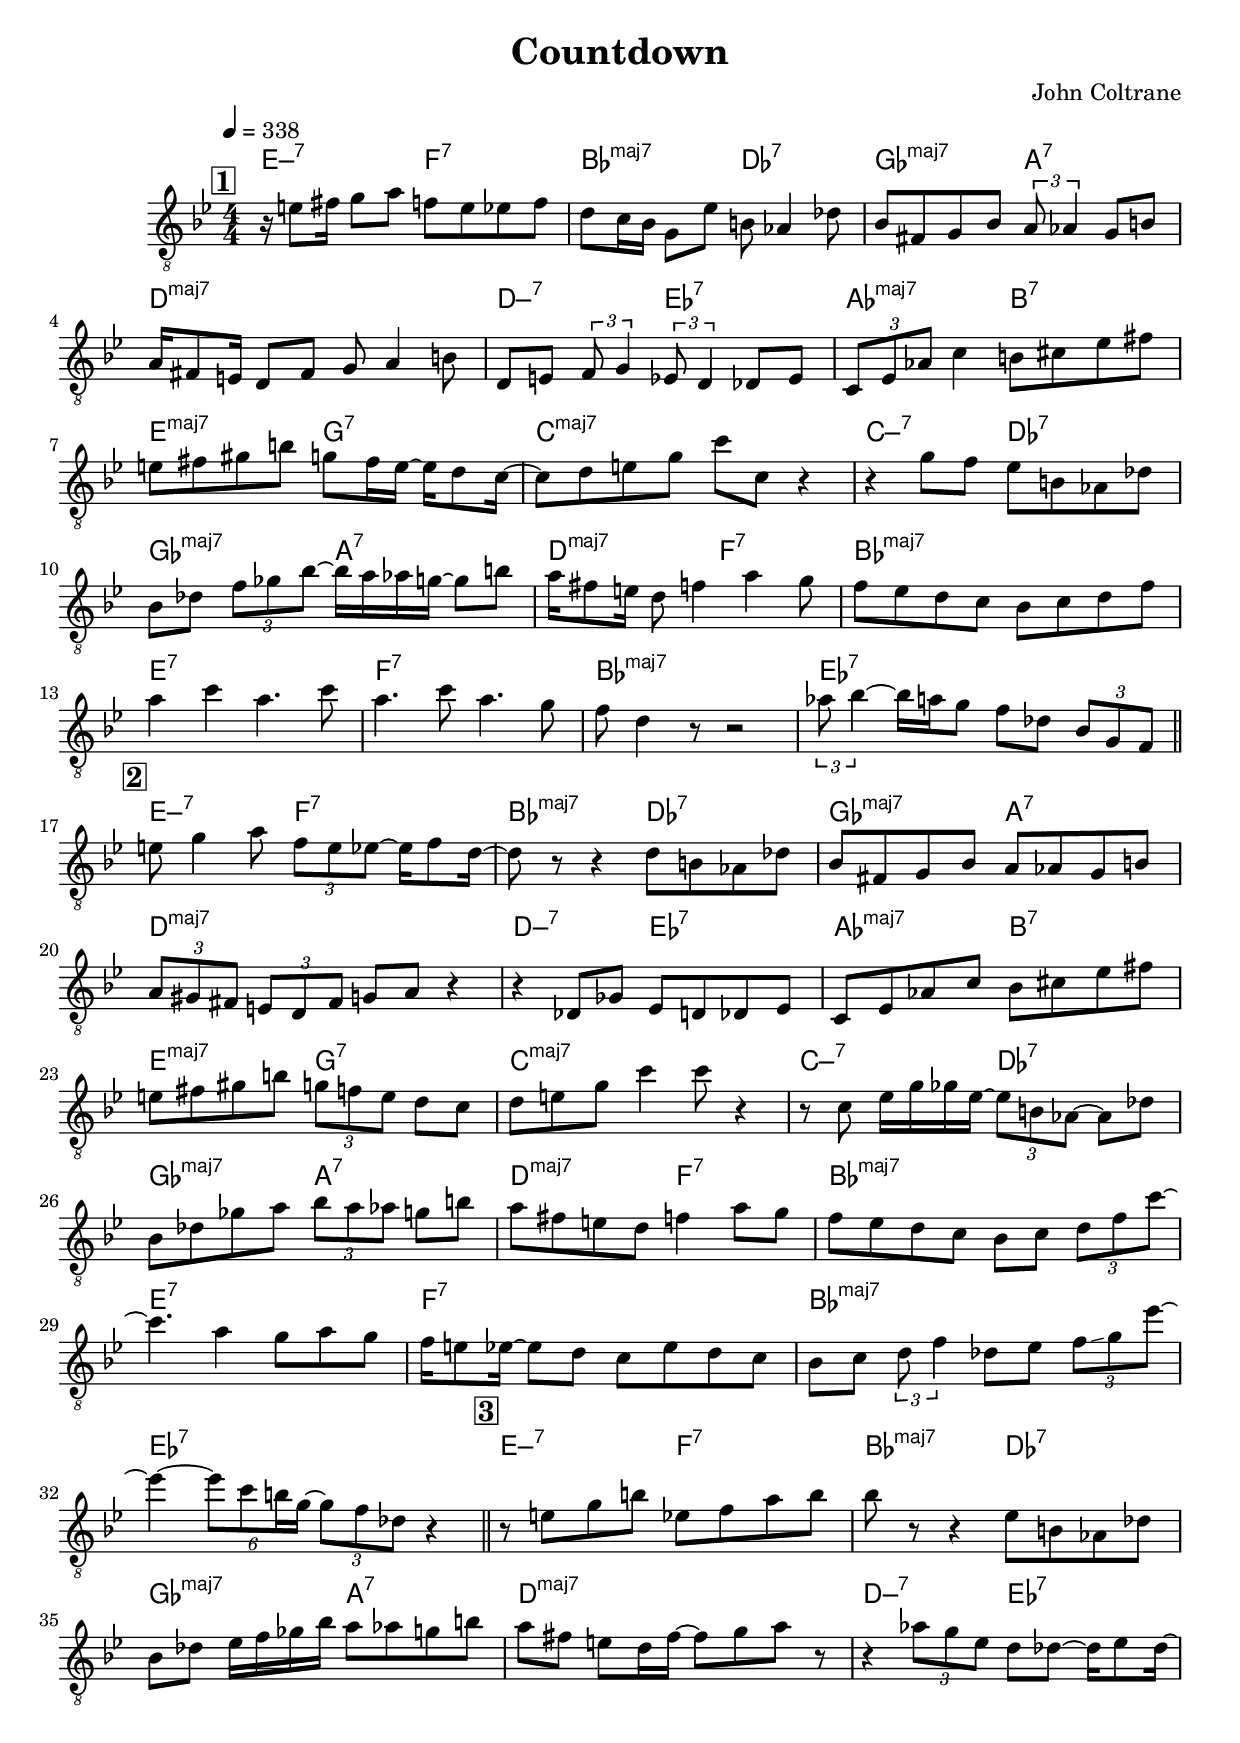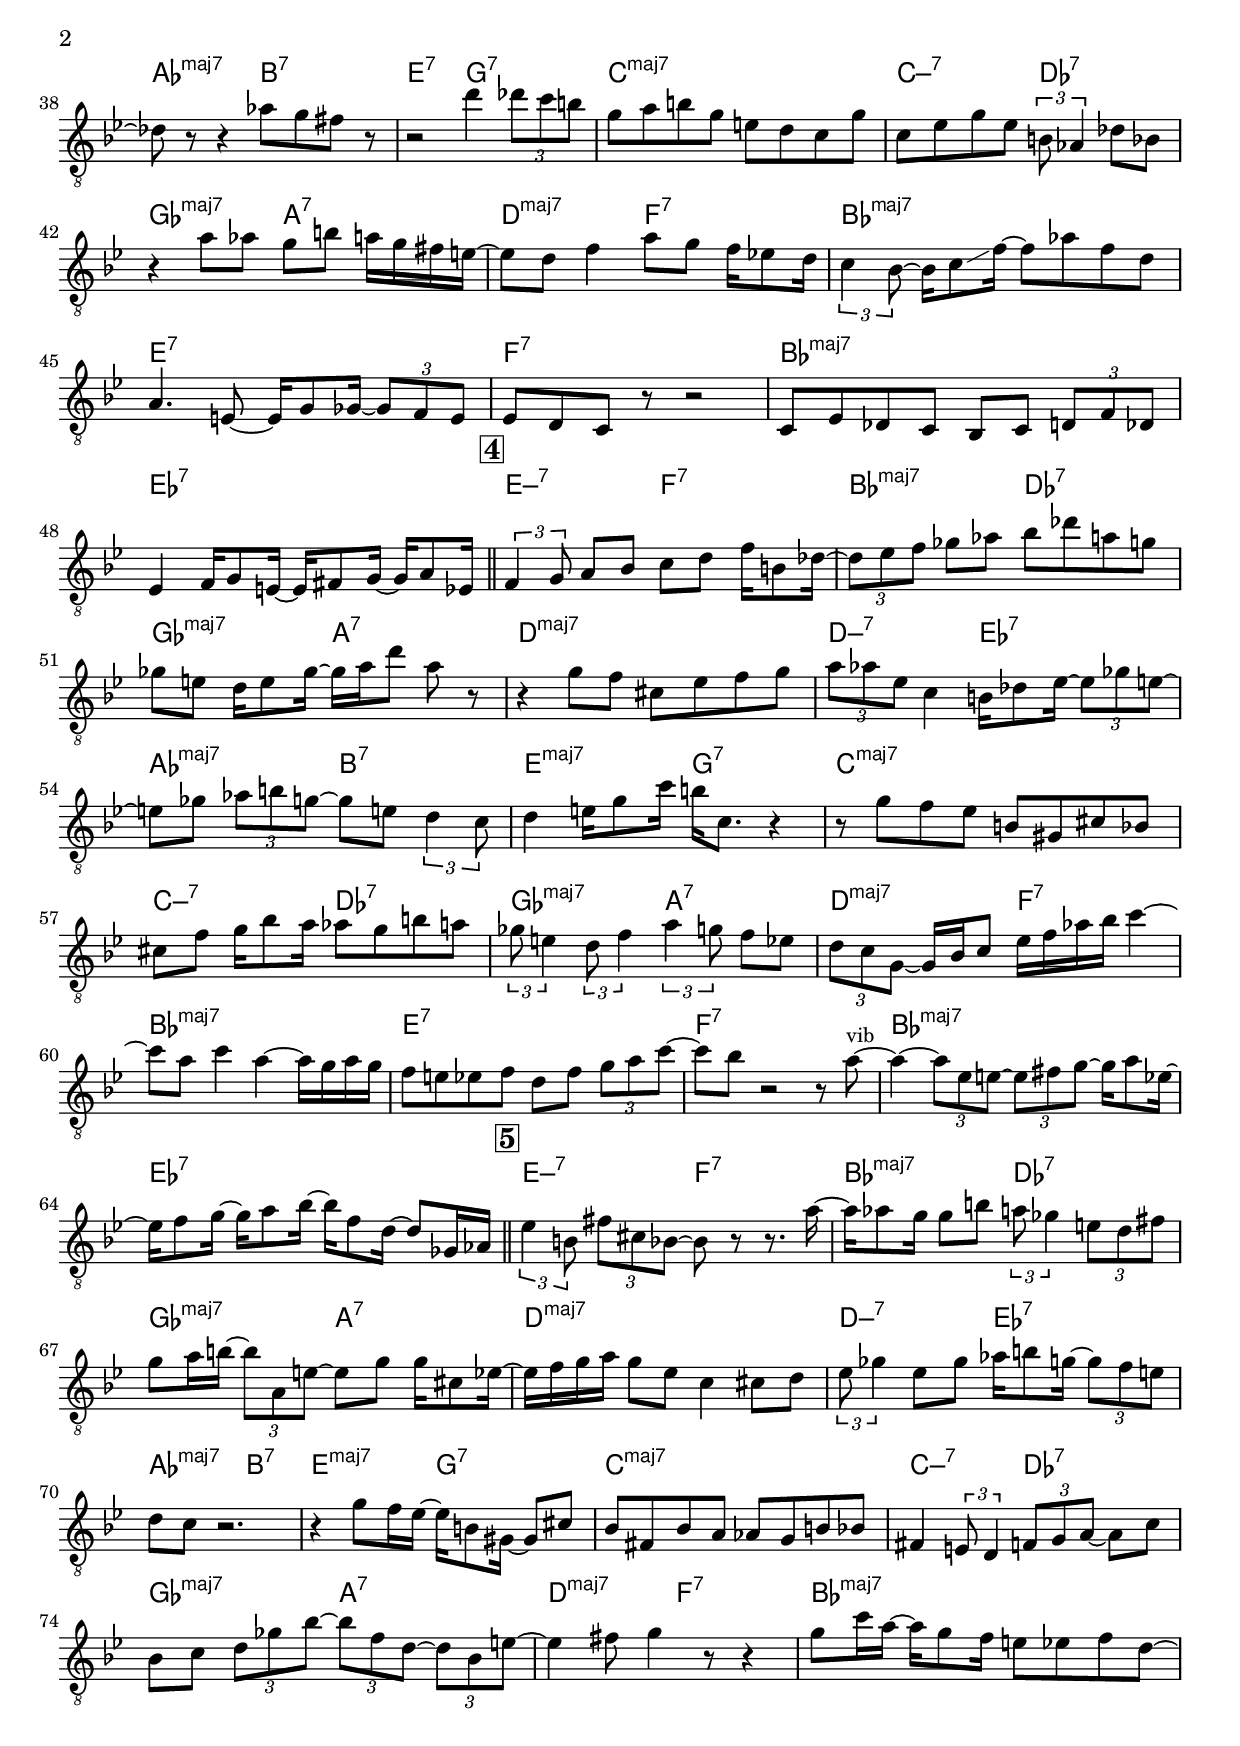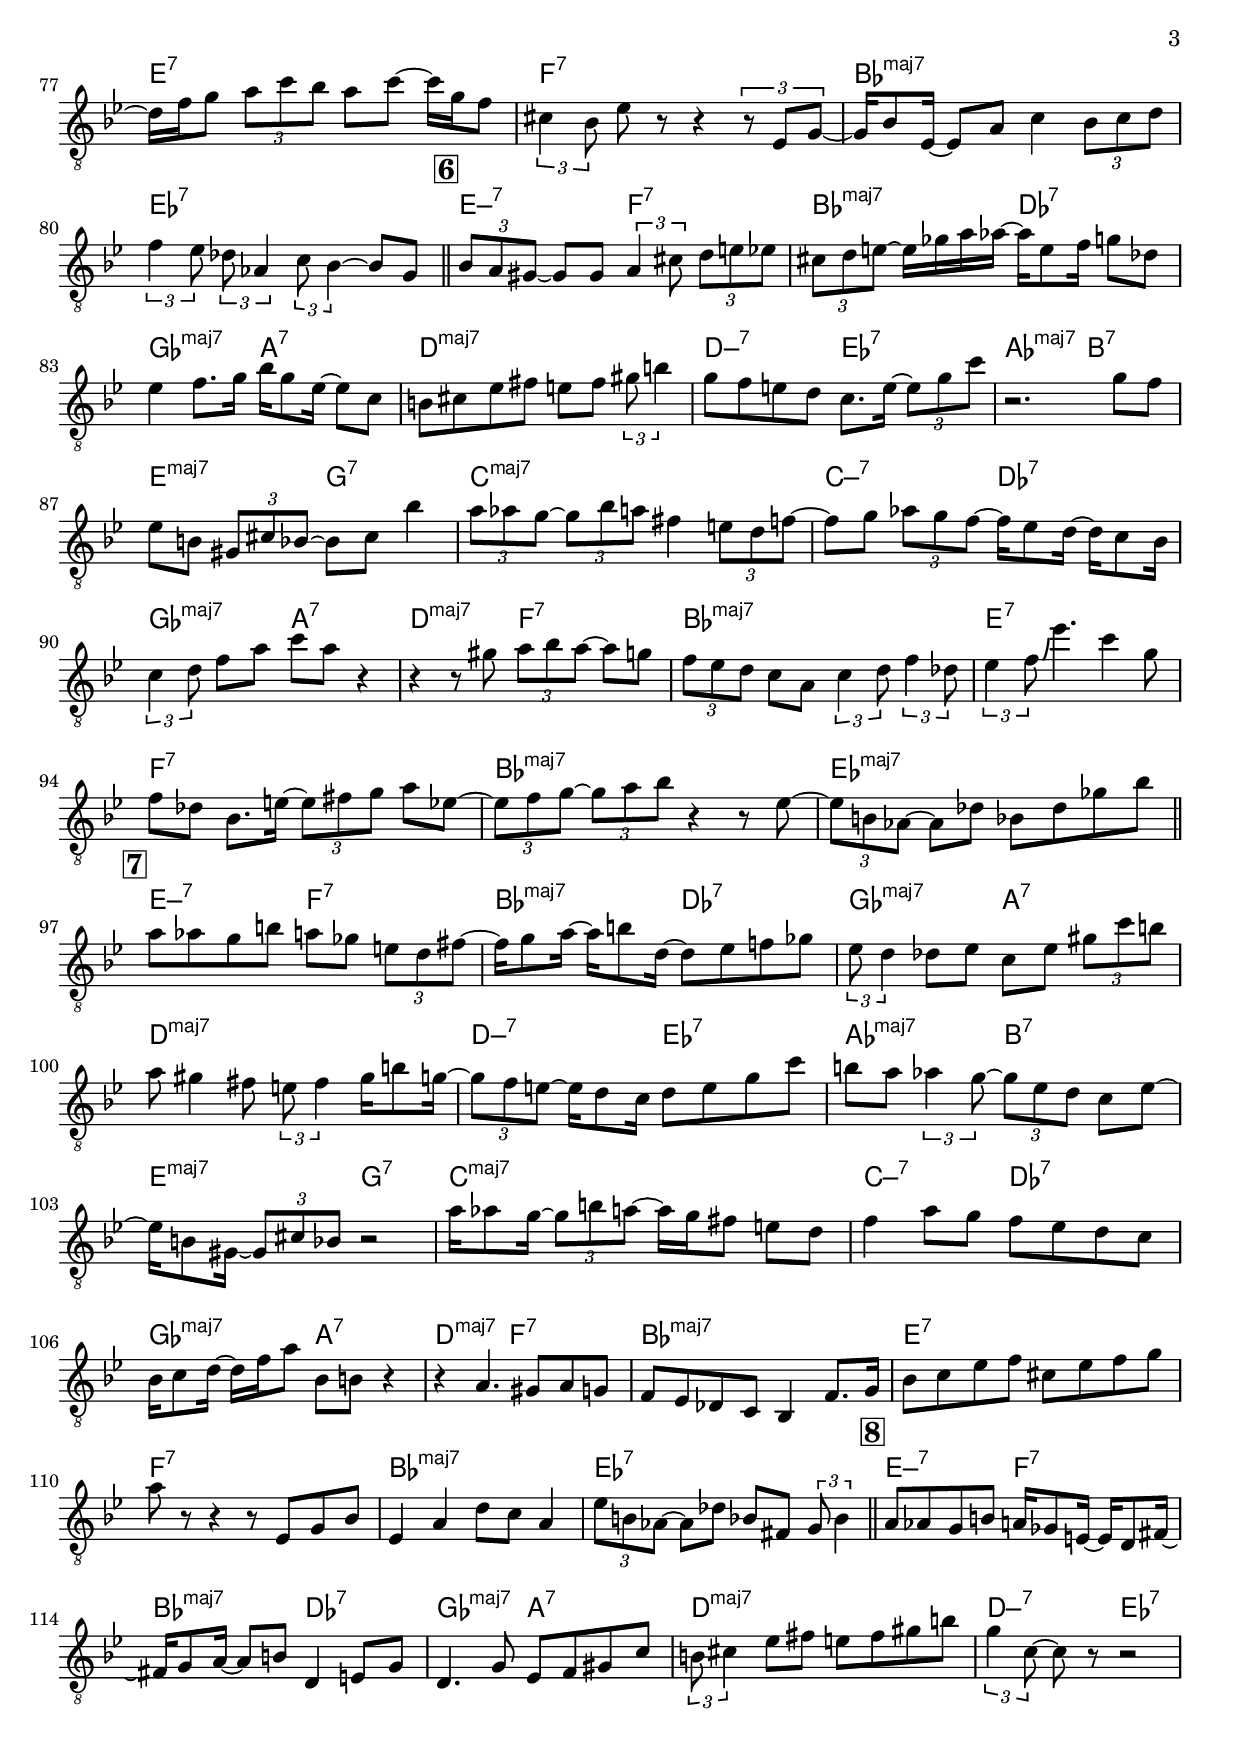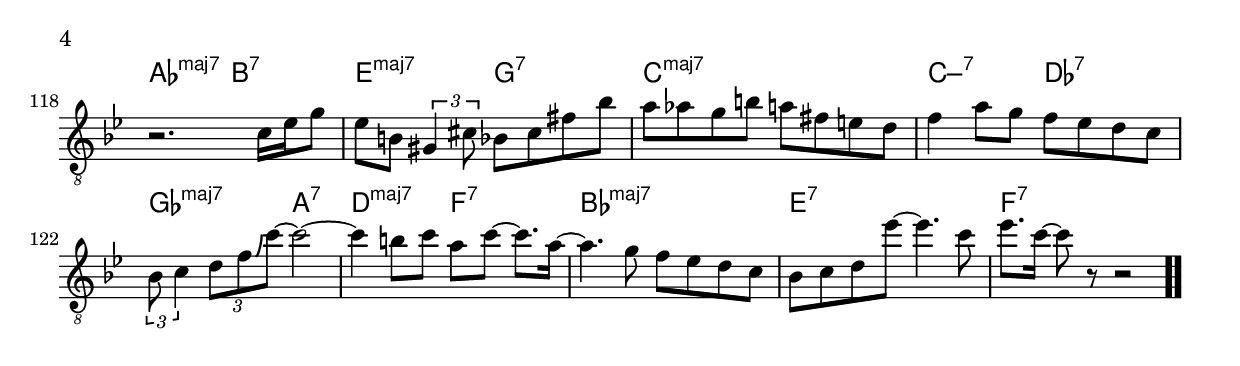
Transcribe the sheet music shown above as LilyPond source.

\version "2.13.2"

#(ly:set-option 'point-and-click #f)

\header {
  title = "Countdown"
  composer = "John Coltrane"
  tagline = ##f
}
global =
{
    \override Staff.TimeSignature #'style = #'()
    \time 4/4
    \clef "treble_8"
    \key bes \major
    \override Rest #'direction = #'0
    \override MultiMeasureRest #'staff-position = #0
}
\score
{
<<
    \transpose c' c'

    \new ChordNames { \chords {
      \set majorSevenSymbol = \markup { "maj7" }
      \set minorChordModifier = \markup { \char ##x2013 }
      
      | e2:min7 f2:7 | bes2:maj des2:7 | ges2:maj a2:7 | d1:maj | d2:min7 es2:7 | aes2:maj b2:7 | e2:maj g2:7 | c1:maj 
      | c2:min7 des2:7 | ges2:maj a2:7 | d2:maj f2:7 | bes1:maj | e1:7 | f1:7 | bes1:maj | es1:7 
      | e2:min7 f2:7 | bes2:maj des2:7 | ges2:maj a2:7 | d1:maj | d2:min7 es2:7 | aes2:maj b2:7 | e2:maj g2:7 | c1:maj 
      | c2:min7 des2:7 | ges2:maj a2:7 | d2:maj f2:7 | bes1:maj | e1:7 | f1:7 | bes1:maj | es1:7 
      | e2:min7 f2:7 | bes2:maj des2:7 | ges2:maj a2:7 | d1:maj | d2:min7 es2:7 | aes2:maj b2:7 | e2:7 g2:7 | c1:maj 
      | c2:min7 des2:7 | ges2:maj a2:7 | d2:maj f2:7 | bes1:maj | e1:7 | f1:7 | bes1:maj | es1:7 
      | e2:min7 f2:7 | bes2:maj des2:7 | ges2:maj a2:7 | d1:maj | d2:min7 es2:7 | aes2:maj b2:7 | e2:maj g2:7 | c1:maj 
      | c2:min7 des2:7 | ges2:maj a2:7 | d2:maj f2:7 | bes1:maj | e1:7 | f1:7 | bes1:maj | es1:7 
      | e2:min7 f2:7 | bes2:maj des2:7 | ges2:maj a2:7 | d1:maj | d2:min7 es2:7 | aes2:maj b2:7 | e2:maj g2:7 | c1:maj 
      | c2:min7 des2:7 | ges2:maj a2:7 | d2:maj f2:7 | bes1:maj | e1:7 | f1:7 | bes1:maj | es1:7 
      | e2:min7 f2:7 | bes2:maj des2:7 | ges2:maj a2:7 | d1:maj | d2:min7 es2:7 | aes2:maj b2:7 | e2:maj g2:7 | c1:maj 
      | c2:min7 des2:7 | ges2:maj a2:7 | d2:maj f2:7 | bes1:maj | e1:7 | f1:7 | bes1:maj | es1:maj 
      | e2:min7 f2:7 | bes2:maj des2:7 | ges2:maj a2:7 | d1:maj | d2:min7 es2:7 | aes2:maj b2:7 | e2:maj g2:7 | c1:maj 
      | c2:min7 des2:7 | ges2:maj a2:7 | d2:maj f2:7 | bes1:maj | e1:7 | f1:7 | bes1:maj | es1:7 
      | e2:min7 f2:7 | bes2:maj des2:7 | ges2:maj a2:7 | d1:maj | d2:min7 es2:7 | aes2:maj b2:7 | e2:maj g2:7 | c1:maj 
      | c2:min7 des2:7 | ges2:maj a2:7 | d2:maj f2:7 | bes1:maj | e1:7 | f1:7|
      }
      }

    \new Staff
    <<
    \transpose c' c'

    {
      \global
  		%\override Score.MetronomeMark #'transparent = ##t
  		%\override Score.MetronomeMark #'stencil = ##f
  		
  		\override HorizontalBracket #'direction = #UP
  		\override HorizontalBracket #'bracket-flare = #'(0 . 0)
  		
  		\override TextSpanner #'dash-fraction = #1.0
  		\override TextSpanner #'bound-details #'left #'text = \markup{ \concat{\draw-line #'(0 . -1.0) \draw-line #'(1.0 . 0) }}
  		\override TextSpanner #'bound-details #'right #'text = \markup{ \concat{ \draw-line #'(1.0 . 0) \draw-line #'(0 . -1.0) }}
          \set Score.markFormatter = #format-mark-box-numbers


      \tempo 4 = 338
      \set Score.currentBarNumber = #1
     
      \bar "||" \mark \default r16 e'8 fis'16 g'8 a'8 f'8 e'8 es'8 f'8 
      | d'8 c'16 bes16 g8 es'8 b8 aes4 des'8 
      | bes8 fis8 g8 bes8 \tuplet 3/2 {a8 aes4} g8 b8 
      | a16 fis8 e16 d8 fis8 g8 a4 b8 
      | d8 e8 \tuplet 3/2 {f8 g4} \tuplet 3/2 {es8 d4} des8 es8 
      | \tuplet 3/2 {c8 es8 aes8} c'4 b8 cis'8 es'8 fis'8 
      | e'8 fis'8 gis'8 b'8 g'8 fis'16 e'16~ e'16 d'8 c'16~ 
      | c'8 d'8 e'8 g'8 c''8 c'8 r4 
      | r4 g'8 f'8 es'8 b8 aes8 des'8 
      | bes8 des'8 \tuplet 3/2 {f'8 ges'8 bes'8~} bes'16 a'16 aes'16 g'16~ g'8 b'8 
      | a'16 fis'8 e'16 d'8 f'4 a'4 g'8 
      | f'8 es'8 d'8 c'8 bes8 c'8 d'8 f'8 
      | a'4 c''4 a'4. c''8 
      | a'4. c''8 a'4. g'8 
      | f'8 d'4 r8 r2 
      | \tuplet 3/2 {aes'8 bes'4~} bes'16 a'16 g'8 f'8 des'8 \tuplet 3/2 {bes8 g8 f8} 
      \bar "||" \mark \default e'8 g'4 a'8 \tuplet 3/2 {f'8 e'8 es'8~} es'16 f'8 d'16~ 
      | d'8 r8 r4 d'8 b8 aes8 des'8 
      | bes8 fis8 g8 bes8 a8 aes8 g8 b8 
      | \tuplet 3/2 {a8 gis8 fis8} \tuplet 3/2 {e8 d8 fis8} g8 a8 r4 
      | r4 des8 ges8 es8 d8 des8 es8 
      | c8 es8 aes8 c'8 bes8 cis'8 es'8 fis'8 
      | e'8 fis'8 gis'8 b'8 \tuplet 3/2 {g'8 f'8 e'8} d'8 c'8 
      | d'8 e'8 g'8 c''4 c''8 r4 
      | r8 c'8 es'16 g'16 ges'16 es'16~ \tuplet 3/2 {es'8 b8 aes8~} aes8 des'8 
      | bes8 des'8 ges'8 a'8 \tuplet 3/2 {bes'8 a'8 aes'8} g'8 b'8 
      | a'8 fis'8 e'8 d'8 f'4 a'8 g'8 
      | f'8 es'8 d'8 c'8 bes8 c'8 \tuplet 3/2 {d'8 f'8 c''8~} 
      | c''4. a'4 g'8 a'8 g'8 
      | f'16 e'8 es'16~ es'8 d'8 c'8 es'8 d'8 c'8 
      | bes8 c'8 \tuplet 3/2 {d'8 f'4} des'8 es'8 \tuplet 3/2 {f'8\glissando  g'8 es''8~} 
      | es''4~ \tuplet 6/4 {es''8 c''8 b'16 g'16~} \tuplet 3/2 {g'8 f'8 des'8} r4 
      \bar "||" \mark \default r8 e'8 g'8 b'8 es'8 f'8 a'8 b'8 
      | bes'8 r8 r4 es'8 b8 aes8 des'8 
      | bes8 des'8 es'16 f'16 ges'16 bes'16 a'8 aes'8 g'8 b'8 
      | a'8 fis'8 e'8 d'16 fis'16~ fis'8 g'8 a'8 r8 
      | r4 \tuplet 3/2 {aes'8 g'8 es'8} d'8 des'8~ des'16 es'8 des'16~ 
      | des'8 r8 r4 aes'8 g'8 fis'8 r8 
      | r2 d''4 \tuplet 3/2 {des''8 c''8 b'8} 
      | g'8 a'8 b'8 g'8 e'8 d'8 c'8 g'8 
      | c'8 es'8 g'8 es'8 \tuplet 3/2 {b8 aes4} des'8 bes8 
      | r4 a'8 aes'8 g'8 b'8 a'16 g'16 fis'16 e'16~ 
      | e'8 d'8 f'4 a'8 g'8 f'16 es'8 d'16 
      | \tuplet 3/2 {c'4 bes8~} bes16 c'8\glissando  f'16~ f'8 aes'8 f'8 d'8 
      | a4. e8~ e16 g8 ges16~ \tuplet 3/2 {ges8 f8 e8} 
      | es8 d8 c8 r8 r2 
      | c8 es8 des8 c8 bes,8 c8 \tuplet 3/2 {d8 f8 des8} 
      | es4 f16 g8 e16~ e16 fis8 g16~ g16 a8 es16 
      \bar "||" \mark \default \tuplet 3/2 {f4 g8} a8 bes8 c'8 d'8 f'16 b8 des'16~ 
      | \tuplet 3/2 {des'8 es'8 f'8} ges'8 aes'8 bes'8 des''8 a'8 g'8 
      | ges'8 e'8 d'16 e'8 ges'16~ ges'16 a'16 d''8 a'8 r8 
      | r4 g'8 f'8 cis'8 es'8 f'8 g'8 
      | \tuplet 3/2 {a'8 aes'8 es'8} c'4 b16 des'8 es'16~ \tuplet 3/2 {es'8 ges'8 e'8~} 
      | e'8 ges'8 \tuplet 3/2 {aes'8 b'8 g'8~} g'8 e'8 \tuplet 3/2 {d'4 c'8} 
      | d'4 e'16 g'8 c''16 b'16 c'8. r4 
      | r8 g'8 f'8 es'8 b8 gis8 cis'8 bes8 
      | cis'8 f'8 g'16 bes'8 a'16 aes'8 g'8 b'8 a'8 
      | \tuplet 3/2 {ges'8 e'4} \tuplet 3/2 {d'8 f'4} \tuplet 3/2 {a'4 g'8} f'8 es'8 
      | \tuplet 3/2 {d'8 c'8 g8~} g16 bes16 c'8 es'16 f'16 aes'16 bes'16 c''4~ 
      | c''8 a'8 c''4 a'4~ a'16 g'16 a'16 g'16 
      | f'8 e'8 es'8 f'8 d'8 f'8 \tuplet 3/2 {g'8 a'8 c''8~} 
      | c''8 bes'8 r2 r8 a'8~^\markup{\left-align \small vib} 
      | a'4~ \tuplet 3/2 {a'8 es'8 e'8~} \tuplet 3/2 {e'8 fis'8 g'8~} g'16 a'8 es'16~ 
      | es'16 f'8 g'16~ g'16 a'8 bes'16~ bes'16 f'8 d'16~ d'8 ges16 aes16 
      \bar "||" \mark \default \tuplet 3/2 {es'4 b8} \tuplet 3/2 {fis'8 cis'8 bes8~} bes8 r8 r8. a'16~ 
      | a'16 aes'8 g'16 g'8 b'8 \tuplet 3/2 {a'8 ges'4} \tuplet 3/2 {e'8 d'8 fis'8} 
      | g'8 a'16 b'16~ \tuplet 3/2 {b'8 a8 e'8~} e'8 g'8 g'16 cis'8 es'16~ 
      | es'16 f'16 g'16 a'16 g'8 es'8 c'4 cis'8 d'8 
      | \tuplet 3/2 {es'8 ges'4} es'8 ges'8 aes'16 b'8 g'16~ \tuplet 3/2 {g'8 f'8 e'8} 
      | d'8 c'8 r2. 
      | r4 g'8 f'16 es'16~ es'16 b8 gis16~ gis8 cis'8 
      | bes8 fis8 bes8 a8 aes8 g8 b8 bes8 
      | fis4 \tuplet 3/2 {e8 d4} \tuplet 3/2 {f8 g8 a8~} a8 c'8 
      | bes8 c'8 \tuplet 3/2 {d'8 ges'8 bes'8~} \tuplet 3/2 {bes'8 f'8 d'8~} \tuplet 3/2 {d'8 bes8 e'8~} 
      | e'4 fis'8 g'4 r8 r4 
      | g'8 c''16 a'16~ a'16 g'8 f'16 e'8 es'8 f'8 d'8~ 
      | d'16 f'16 g'8 \tuplet 3/2 {a'8 c''8 bes'8} a'8 c''8~ c''16 g'16 f'8 
      | \tuplet 3/2 {cis'4 bes8} es'8 r8 r4 \tuplet 3/2 {r8 es8 g8~} 
      | g16 bes8 es16~ es8 a8 c'4 \tuplet 3/2 {bes8 c'8 d'8} 
      | \tuplet 3/2 {f'4 es'8} \tuplet 3/2 {des'8 aes4} \tuplet 3/2 {c'8 bes4~} bes8 g8 
      \bar "||" \mark \default \tuplet 3/2 {bes8 a8 gis8~} gis8 gis8 \tuplet 3/2 {a4 cis'8} \tuplet 3/2 {d'8 e'8 es'8} 
      | \tuplet 3/2 {cis'8 d'8 e'8~} e'16 ges'16 a'16 aes'16~ aes'16 e'8 f'16 g'8 des'8 
      | es'4 f'8. g'16 bes'16 g'8 es'16~ es'8 c'8 
      | b8 cis'8 es'8 fis'8 e'8 fis'8 \tuplet 3/2 {gis'8 b'4} 
      | g'8 f'8 e'8 d'8 c'8. e'16~ \tuplet 3/2 {e'8 g'8 c''8} 
      | r2. g'8 f'8 
      | es'8 b8 \tuplet 3/2 {gis8 cis'8 bes8~} bes8 cis'8 bes'4 
      | \tuplet 3/2 {a'8 aes'8 g'8~} \tuplet 3/2 {g'8 bes'8 a'8} fis'4 \tuplet 3/2 {e'8 d'8 f'8~} 
      | f'8 g'8 \tuplet 3/2 {aes'8 g'8 f'8~} f'16 es'8 d'16~ d'16 c'8 bes16 
      | \tuplet 3/2 {c'4 d'8} f'8 a'8 c''8 a'8 r4 
      | r4 r8 gis'8 \tuplet 3/2 {a'8 bes'8 a'8~} a'8 g'8 
      | \tuplet 3/2 {f'8 es'8 d'8} c'8 a8 \tuplet 3/2 {c'4 d'8} \tuplet 3/2 {f'4 des'8} 
      | \tuplet 3/2 {es'4 f'8\bendAfter #+4 } es''4. c''4 g'8 
      | f'8 des'8 bes8. e'16~ \tuplet 3/2 {e'8 fis'8 g'8} a'8 es'8~ 
      | \tuplet 3/2 {es'8 f'8 g'8~} \tuplet 3/2 {g'8 a'8 bes'8} r4 r8 es'8~ 
      | \tuplet 3/2 {es'8 b8 aes8~} aes8 des'8 bes8 des'8 ges'8 bes'8 
      \bar "||" \mark \default a'8 aes'8 g'8 b'8 a'8 ges'8 \tuplet 3/2 {e'8 d'8 fis'8~} 
      | fis'16 g'8 a'16~ a'16 b'8 d'16~ d'8 es'8 f'8 ges'8 
      | \tuplet 3/2 {es'8 d'4} des'8 es'8 c'8 es'8 \tuplet 3/2 {gis'8 c''8 b'8} 
      | a'8 gis'4 fis'8 \tuplet 3/2 {e'8 fis'4} gis'16 b'8 g'16~ 
      | \tuplet 3/2 {g'8 f'8 e'8~} e'16 d'8 c'16 d'8 e'8 g'8 c''8 
      | b'8 a'8 \tuplet 3/2 {aes'4 g'8~} \tuplet 3/2 {g'8 es'8 d'8} c'8 es'8~ 
      | es'16 b8 gis16~ \tuplet 3/2 {gis8 cis'8 bes8} r2 
      | a'16 aes'8 g'16~ \tuplet 3/2 {g'8 b'8 a'8~} a'16 g'16 fis'8 e'8 d'8 
      | f'4 a'8 g'8 f'8 es'8 d'8 c'8 
      | bes16 c'8 d'16~ d'16 f'16 a'8 bes8 b8 r4 
      | r4 a4. gis8 a8 g8 
      | f8 es8 des8 c8 bes,4 f8. g16 
      | bes8 c'8 es'8 f'8 cis'8 es'8 f'8 g'8 
      | a'8 r8 r4 r8 es8 g8 bes8 
      | es4 a4 d'8 c'8 a4 
      | \tuplet 3/2 {es'8 b8 aes8~} aes8 des'8 bes8 fis8 \tuplet 3/2 {g8 bes4} 
      \bar "||" \mark \default a8 aes8 g8 b8 a16 ges8 e16~ e16 d8 fis16~ 
      | fis16 g8 a16~ a8 b8 d4 e8 g8 
      | d4. g8 es8 f8 gis8 c'8 
      | \tuplet 3/2 {b8 cis'4} es'8 fis'8 e'8 fis'8 gis'8 b'8 
      | \tuplet 3/2 {g'4 c'8~} c'8 r8 r2 
      | r2. c'16 es'16 g'8 
      | es'8 b8 \tuplet 3/2 {gis4 cis'8} bes8 cis'8 fis'8 bes'8 
      | a'8 aes'8 g'8 b'8 a'8 fis'8 e'8 d'8 
      | f'4 a'8 g'8 f'8 es'8 d'8 c'8 
      | \tuplet 3/2 {bes8 c'4} \tuplet 3/2 {d'8 f'8\bendAfter #+4  c''8~} c''2~ 
      | c''4 b'8 c''8 a'8 c''8~ c''8. a'16~ 
      | a'4. g'8 f'8 es'8 d'8 c'8 
      | bes8 c'8 d'8 es''8~ es''4. c''8 
      | es''8. c''16~ c''8 r8 r2\bar  ".."
    }
    >>
>>    
}
